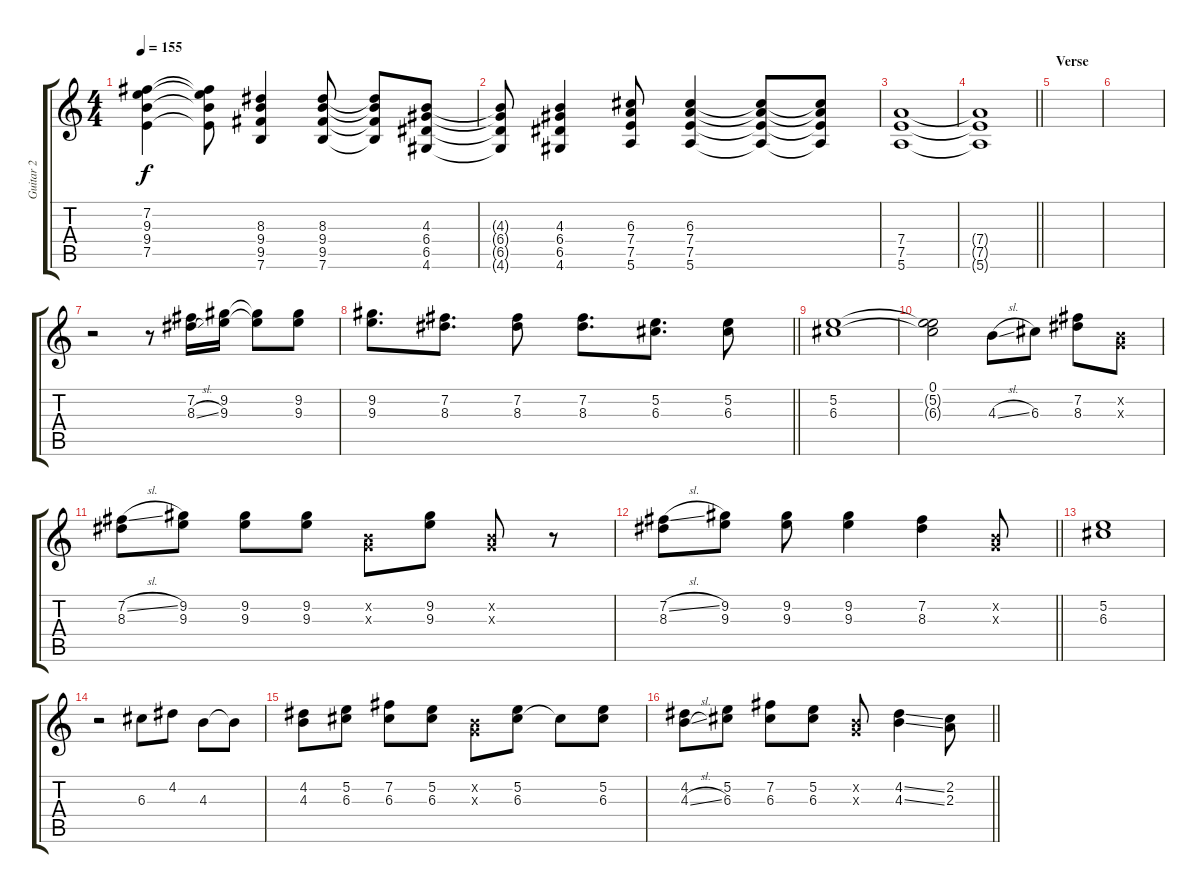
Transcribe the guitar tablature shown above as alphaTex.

\track ("Guitar 2" "Guitar 2") {instrument overdrivenguitar}
\staff {score tabs}
\tuning (E4 B3 G3 D3 A2 E2) {hide}
\ts (4 4)
\tempo 155
\clef g2
\ks c
(7.2 9.3 9.4 7.5).4{dy f} (7.2{t} 9.3{t} 9.4{t} 7.5{t}).8 (8.3 9.4 9.5 7.6).4 (8.3 9.4 9.5 7.6).8 (8.3{t} 9.4{t} 9.5{t} 7.6{t}).8 (4.3 6.4 6.5 4.6).8 |
(4.3{t} 6.4{t} 6.5{t} 4.6{t}).8 (4.3 6.4 6.5 4.6).4 (6.3 7.4 7.5 5.6).8 (6.3 7.4 7.5 5.6).4 (6.3{t} 7.4{t} 7.5{t} 5.6{t}).8 (6.3{t} 7.4{t} 7.5{t} 5.6{t}).8 |
(7.4 7.5 5.6).1 |
\barLineRight lightlight
(7.4{t} 7.5{t} 5.6{t}).1 |
\section ("" "Verse")
|
|
r.2 r.8 (7.2 8.3{sl}).16 (9.2 9.3).16 (9.2{t} 9.3{t}).8 (9.2 9.3).8 |
\barLineRight lightlight
(9.2 9.3).8{d} (7.2 8.3).8{d} (7.2 8.3).8 (7.2 8.3).8{d} (5.2 6.3).8{d} (5.2 6.3).8 |
(5.2 6.3).1 |
(0.1 5.2{t} 6.3{t}).2 4.3{sl}.8 6.3.8 (7.2 8.3).8 (0.2{x} 0.3{x}).8 |
(7.2{sl} 8.3).8 (9.2 9.3).8 (9.2 9.3).8 (9.2 9.3).8 (0.2{x} 0.3{x}).8 (9.2 9.3).8 (0.2{x} 0.3{x}).8 r.8 |
\barLineRight lightlight
(7.2{sl} 8.3).8 (9.2 9.3).8 (9.2 9.3).8 (9.2 9.3).4 (7.2 8.3).4 (0.2{x} 0.3{x}).8 |
(5.2 6.3).1 |
r.2 6.3.8 4.2.8 4.3.8 4.3{t}.8 |
(4.2 4.3).8 (5.2 6.3).8 (7.2 6.3).8 (5.2 6.3).8 (0.2{x} 0.3{x}).8 (5.2 6.3).8 6.3{t}.8 (5.2 6.3).8 |
\barLineRight lightlight
(4.2 4.3{sl}).8 (5.2 6.3).8 (7.2 6.3).8 (5.2 6.3).8 (0.2{x} 0.3{x}).8 (4.2{ss} 4.3{ss}).4 (2.2 2.3).8
